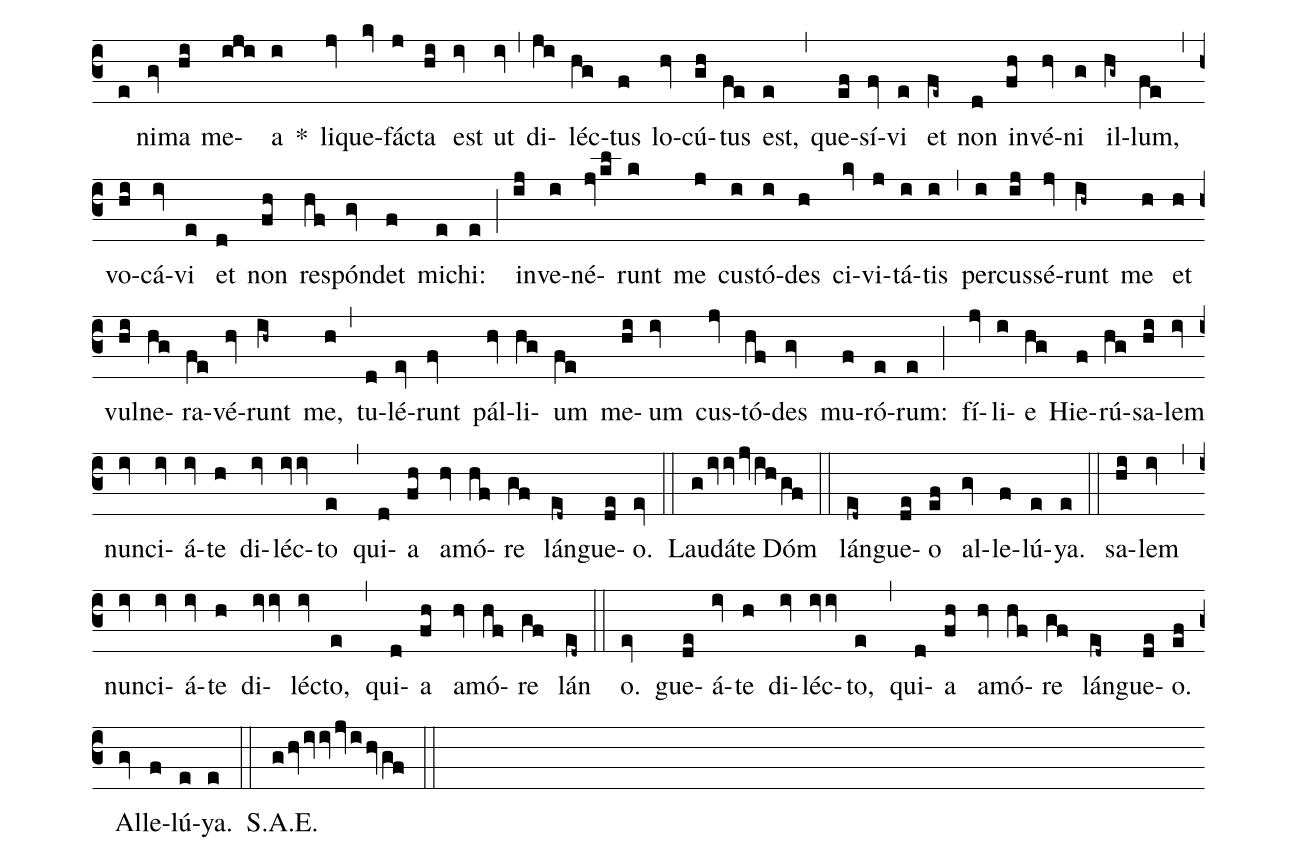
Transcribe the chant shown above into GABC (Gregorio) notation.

annotation: 3. Ant.;
annotation: VII.i.;
%%
(c3)
(e) ni(gv)ma(hi) me(iji)a(i) *() li(jv)que(kv)fác(j)ta(hi) est(iv) ut(iv) (,)
di(ji)léc(hg)tus(f) lo(hv)cú(gh)tus(fe) est,(e) (,)
que(ef)sí(fv)vi(e) et(fe~) non(d) in(fh)vé(hv)ni(g) il(hg~)lum,(fe) (,)
vo(hi)cá(iv)vi(e) et(d) non(fh) res(hf)pón(gv)det(f) mi(e)chi:(e) (;)
in(ij)ve(i)né(jvkl)runt(k) me(j) cus(i)tó(i)des(h) ci(kv)vi(j)tá(i)tis(i) (,)
per(i)cus(ij)sé(jv)runt(ih~) me(h) et(h) vul(hi)ne(hg)ra(fe)vé(hv)runt(ih~) me,(h) (,)
tu(d)lé(ev)runt(fv) pál(hv)li(hg)um(fe) me(hi)um(iv) cus(jv)tó(hf)des(gv) mu(f)ró(e)rum:(e) (;)
fí(jv)li(i)e(hg) Hie(f)rú(hg)sa(hi)lem(iv) nun(iv)ci(iv)á(iv)te(h) di(iv)léc(iviv)to(e) (,)
qui(d)a(fh) a(hv)mó(hf)re(gf) lán(ed~)gue(de)o.(ev) (::)

Laudáte Dóm(givivjvihgf) (::)

lán(ed~)gue(de)o(ef) al(gv)le(f)lú(e)ya.(e) (::)

sa(hi)lem(iv) (,)
nun(iv)ci(iv)á(iv)te(h) di(iviv)léc(iv)to,(e) (,)
qui(d)a(fh) a(hv)mó(hf)re(gf) lán(ed~) (::)

o.(ev) gue(de)á(iv)te(h) di(iv)léc(iviv)to,(e) (,)
qui(d)a(fh) a(hv)mó(hf)re(gf) lán(ed~)gue(de)o.(ef) Al(gv)le(f)lú(e)ya.(e) (::)

S.A.E.(ghvivivjvihvgf) (::)
